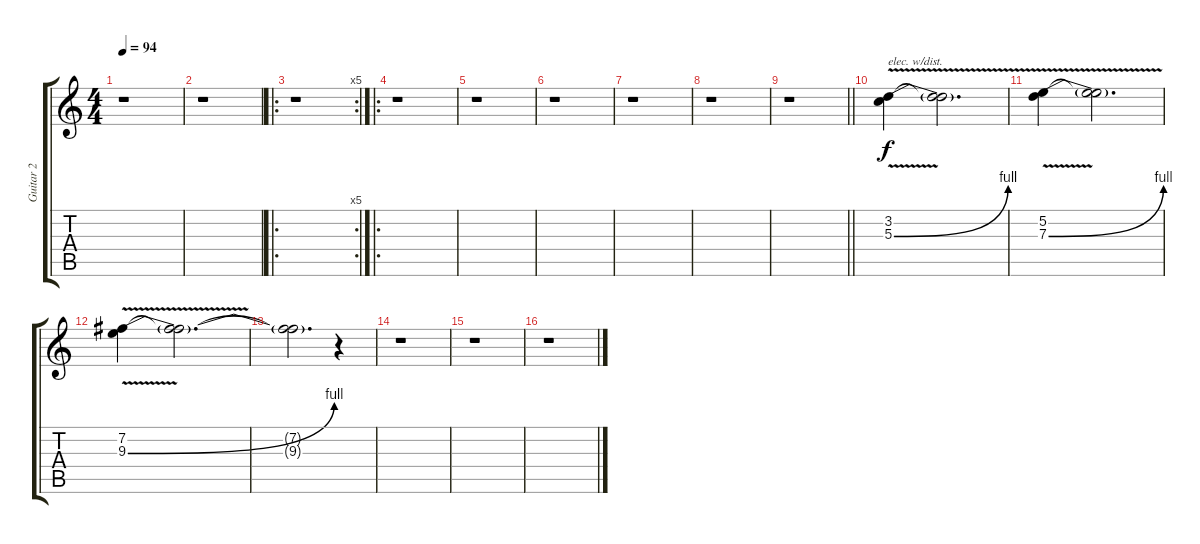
\track ("Guitar 2" "Guitar 2") {instrument distortionguitar}
\staff {score tabs}
\tuning (E4 B3 G3 D3 A2 E2) {hide}
\ts (4 4)
\tempo 94
\clef g2
\ks c
r.1{dy f instrument distortionguitar} |
r.1 |
\ro
\rc 5
r.1 |
\ro
r.1 |
r.1 |
r.1 |
r.1 |
r.1 |
\barLineRight lightlight
r.1 |
(3.2 5.3{be (bend 0 0 60 4) v}).4{txt "elec. w/dist."} (3.2{t} 5.3{t}).2{d} |
(5.2 7.3{be (bend 0 0 60 4) v}).4 (5.2{t} 7.3{t}).2{d} |
(7.2 9.3{be (bend 0 0 60 4) v}).4 (7.2{t} 9.3{t}).2{d} |
(7.2{t} 9.3{t}).2{d} r.4 |
r.1 |
r.1 |
r.1
